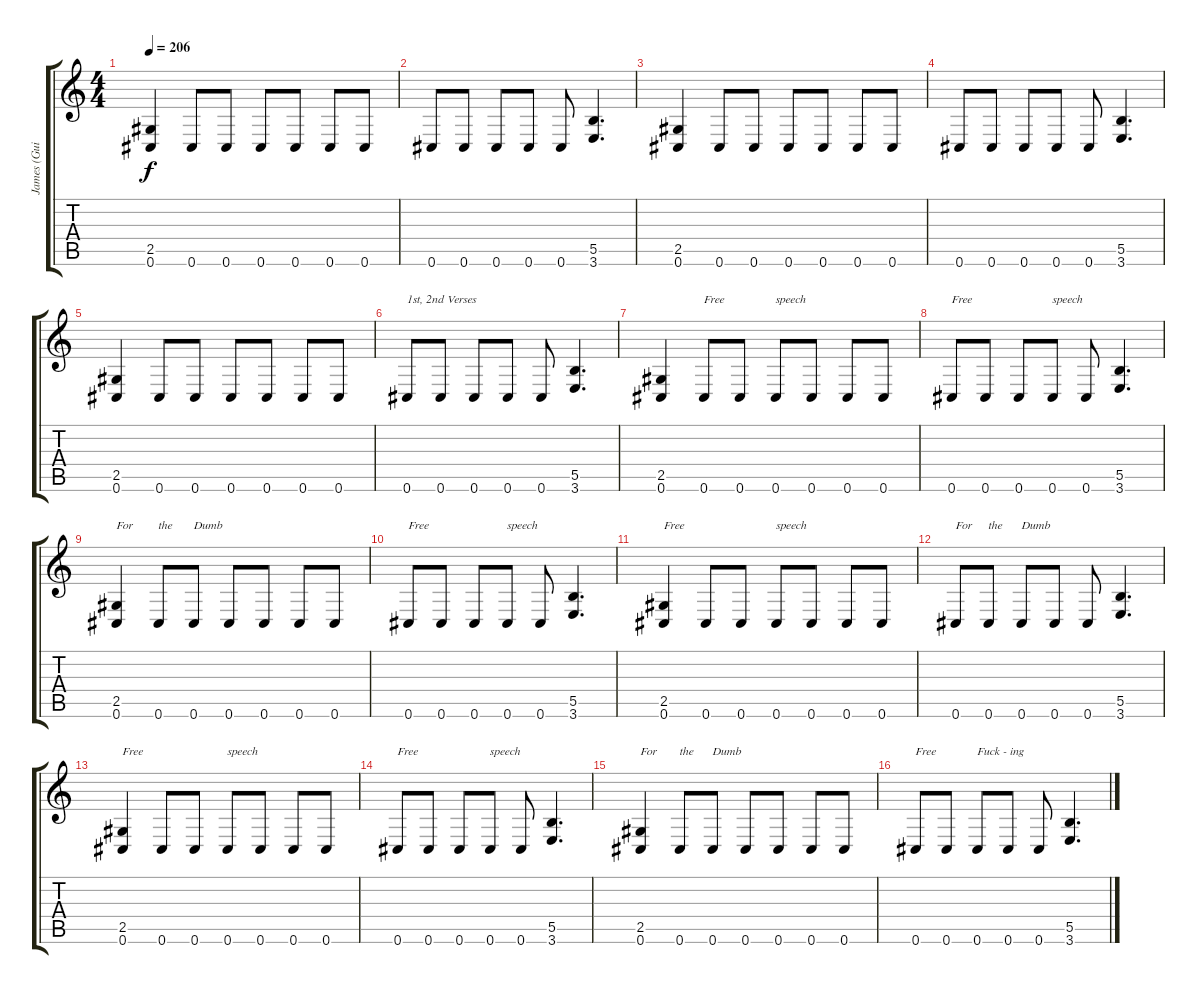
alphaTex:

\track ("James (Guitar 1)" "James (Gui") {instrument distortionguitar}
\staff {score tabs}
\tuning (Db4 Ab3 E3 B2 Gb2 Db2) {hide}
\ts (4 4)
\tempo 206
\clef g2
\ks c
(2.5 0.6).4{dy f} 0.6.8 0.6.8 0.6.8 0.6.8 0.6.8 0.6.8 |
0.6.8 0.6.8 0.6.8 0.6.8 0.6.8 (5.5 3.6).4{d} |
(2.5 0.6).4 0.6.8 0.6.8 0.6.8 0.6.8 0.6.8 0.6.8 |
0.6.8 0.6.8 0.6.8 0.6.8 0.6.8 (5.5 3.6).4{d} |
(2.5 0.6).4 0.6.8 0.6.8 0.6.8 0.6.8 0.6.8 0.6.8 |
0.6.8{txt "1st, 2nd Verses"} 0.6.8 0.6.8 0.6.8 0.6.8 (5.5 3.6).4{d} |
(2.5 0.6).4 0.6.8{txt "Free"} 0.6.8 0.6.8{txt "speech"} 0.6.8 0.6.8 0.6.8 |
0.6.8{txt "Free"} 0.6.8 0.6.8 0.6.8{txt "speech"} 0.6.8 (5.5 3.6).4{d} |
(2.5 0.6).4{txt "For "} 0.6.8{txt "the"} 0.6.8{txt "Dumb"} 0.6.8 0.6.8 0.6.8 0.6.8 |
0.6.8{txt "Free"} 0.6.8 0.6.8 0.6.8{txt "speech"} 0.6.8 (5.5 3.6).4{d} |
(2.5 0.6).4{txt "Free "} 0.6.8 0.6.8 0.6.8{txt "speech"} 0.6.8 0.6.8 0.6.8 |
0.6.8{txt "For"} 0.6.8{txt "the"} 0.6.8{txt "Dumb"} 0.6.8 0.6.8 (5.5 3.6).4{d} |
(2.5 0.6).4{txt "Free "} 0.6.8 0.6.8 0.6.8{txt "speech"} 0.6.8 0.6.8 0.6.8 |
0.6.8{txt "Free"} 0.6.8 0.6.8 0.6.8{txt "speech"} 0.6.8 (5.5 3.6).4{d} |
(2.5 0.6).4{txt "For "} 0.6.8{txt "the"} 0.6.8{txt "Dumb"} 0.6.8 0.6.8 0.6.8 0.6.8 |
0.6.8{txt "Free"} 0.6.8 0.6.8{txt "Fuck - ing"} 0.6.8 0.6.8 (5.5 3.6).4{d}
